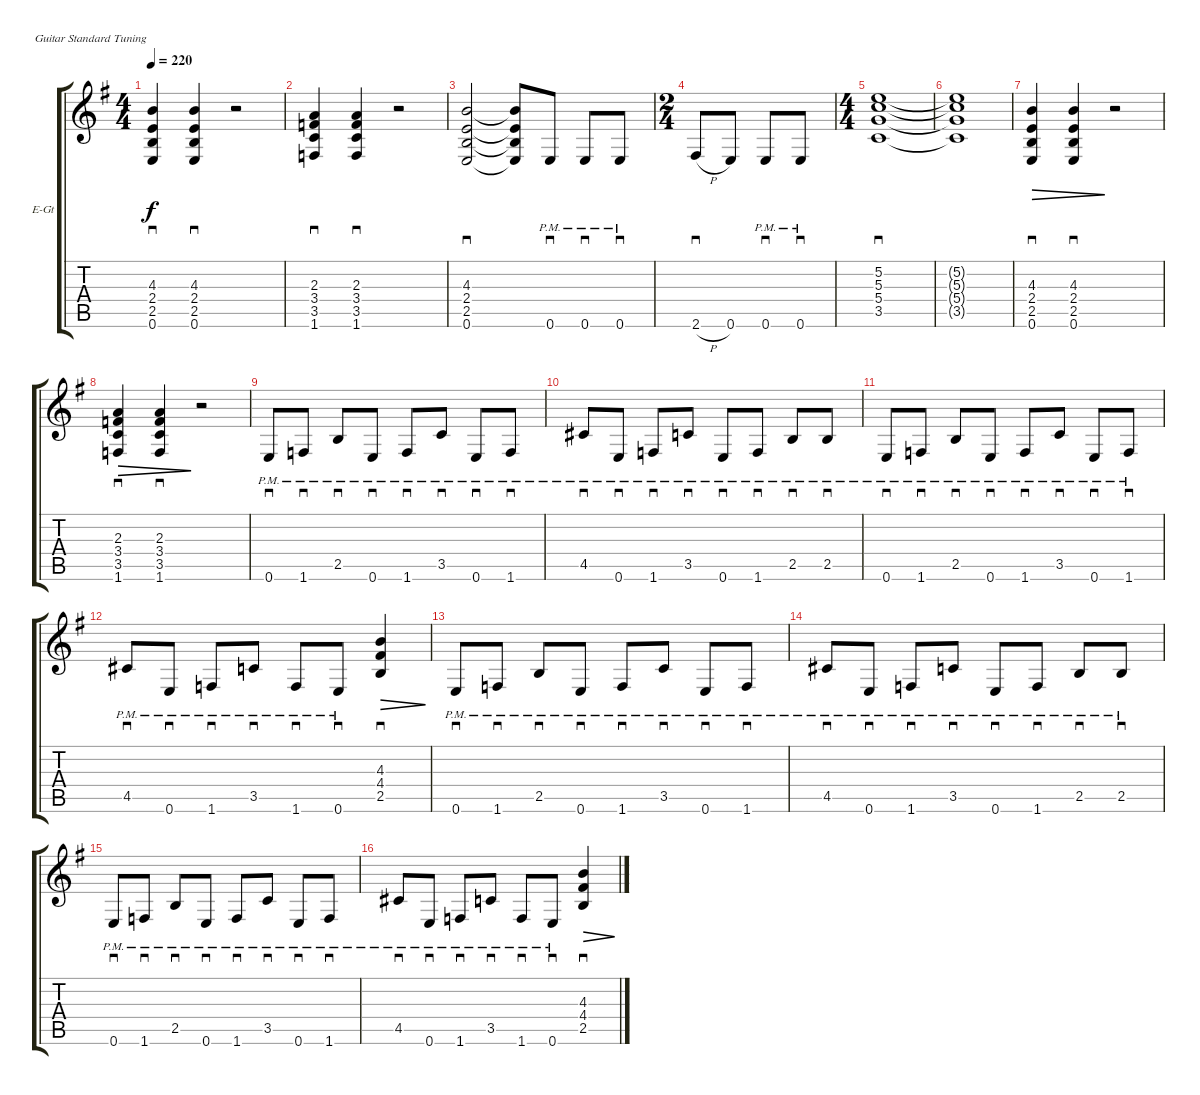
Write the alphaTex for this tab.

\defaultSystemsLayout 4
\bracketExtendMode groupsimilarinstruments
\firstSystemTrackNameOrientation horizontal
\otherSystemsTrackNameOrientation horizontal
\chordDiagramsInScore
\track ("Kirk H." "E-Gt") {instrument overdrivenguitar}
\staff {score tabs}
\tuning (E4 B3 G3 D3 A2 E2)
\ts (4 4)
\tempo 220
\clef g2
\scale
0.333333
\ks g
(0.6 2.5 2.4 4.3).4{sd dy f} (0.6 2.5 2.4 4.3).4{sd} r.2 |
\scale
0.256303 (1.6 3.5 3.4 2.3).4{sd} (1.6 3.5 3.4 2.3).4{sd} r.2 |
\scale
0.256303 (0.6 2.5 2.4 4.3).2{sd} (0.6{t} 2.5{t} 2.4{t} 4.3{t}).8 0.6{pm}.8{sd} 0.6{pm}.8{sd} 0.6{pm}.8{sd} |
\ts (2 4)
\scale
0.487395 2.6{h}.8{sd} 0.6.8 0.6{pm}.8{sd} 0.6{pm}.8{sd} |
\ts (4 4)
\scale
0.487395 (3.5 5.4 5.3 5.2).1{sd} |
\scale
0.256303 (3.5{t} 5.4{t} 5.3{t} 5.2{t}).1 |
\scale
0.256303 (0.6 2.5 2.4 4.3).4{sd dec} (0.6 2.5 2.4 4.3).4{sd dec} r.2 |
\scale
0.333333 (1.6 3.5 3.4 2.3).4{sd dec} (1.6 3.5 3.4 2.3).4{sd dec} r.2 |
\scale
0.333333 0.6{pm}.8{sd} 1.6{pm}.8{sd} 2.5{pm}.8{sd} 0.6{pm}.8{sd} 1.6{pm}.8{sd} 3.5{pm}.8{sd} 0.6{pm}.8{sd} 1.6{pm}.8{sd} |
\scale
0.333333 4.5{pm}.8{sd} 0.6{pm}.8{sd} 1.6{pm}.8{sd} 3.5{pm}.8{sd} 0.6{pm}.8{sd} 1.6{pm}.8{sd} 2.5{pm}.8{sd} 2.5{pm}.8{sd} |
\scale
0.333333 0.6{pm}.8{sd} 1.6{pm}.8{sd} 2.5{pm}.8{sd} 0.6{pm}.8{sd} 1.6{pm}.8{sd} 3.5{pm}.8{sd} 0.6{pm}.8{sd} 1.6{pm}.8{sd} |
\scale
0.333333 4.5{pm}.8{sd} 0.6{pm}.8{sd} 1.6{pm}.8{sd} 3.5{pm}.8{sd} 1.6{pm}.8{sd} 0.6{pm}.8{sd} (2.5 4.4 4.3).4{sd dec} |
\scale
0.333333 0.6{pm}.8{sd} 1.6{pm}.8{sd} 2.5{pm}.8{sd} 0.6{pm}.8{sd} 1.6{pm}.8{sd} 3.5{pm}.8{sd} 0.6{pm}.8{sd} 1.6{pm}.8{sd} |
\scale
0.333333 4.5{pm}.8{sd} 0.6{pm}.8{sd} 1.6{pm}.8{sd} 3.5{pm}.8{sd} 0.6{pm}.8{sd} 1.6{pm}.8{sd} 2.5{pm}.8{sd} 2.5{pm}.8{sd} |
\scale
0.333333 0.6{pm}.8{sd} 1.6{pm}.8{sd} 2.5{pm}.8{sd} 0.6{pm}.8{sd} 1.6{pm}.8{sd} 3.5{pm}.8{sd} 0.6{pm}.8{sd} 1.6{pm}.8{sd} |
\scale
0.333333 4.5{pm}.8{sd} 0.6{pm}.8{sd} 1.6{pm}.8{sd} 3.5{pm}.8{sd} 1.6{pm}.8{sd} 0.6{pm}.8{sd} (2.5 4.4 4.3).4{sd dec}
